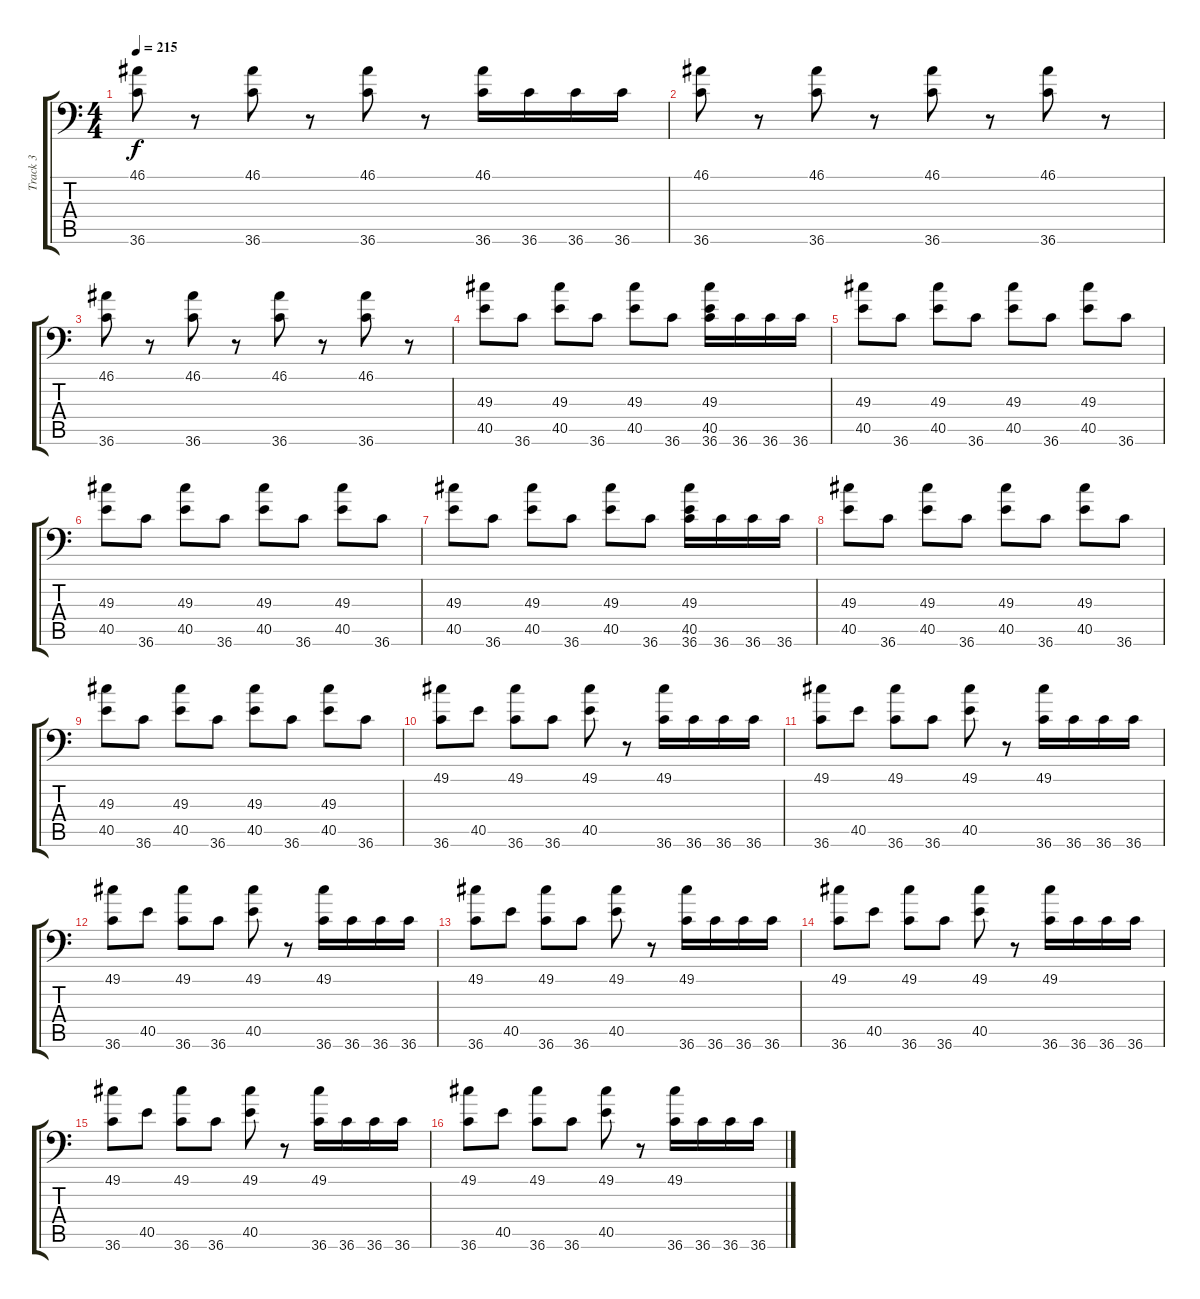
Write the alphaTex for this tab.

\track ("Track 3" "Track 3") {instrument acousticgrandpiano}
\staff {score tabs}
\tuning (C-1 C-1 C-1 C-1 C-1 C-1) {hide}
\ts (4 4)
\tempo 215
\clef f4
\ks c
(46.1 36.6).8{dy f} r.8 (46.1 36.6).8 r.8 (46.1 36.6).8 r.8 (46.1 36.6).16 36.6.16 36.6.16 36.6.16 |
(46.1 36.6).8 r.8 (46.1 36.6).8 r.8 (46.1 36.6).8 r.8 (46.1 36.6).8 r.8 |
(46.1 36.6).8 r.8 (46.1 36.6).8 r.8 (46.1 36.6).8 r.8 (46.1 36.6).8 r.8 |
(49.3 40.5).8 36.6.8 (49.3 40.5).8 36.6.8 (49.3 40.5).8 36.6.8 (49.3 40.5 36.6).16 36.6.16 36.6.16 36.6.16 |
(49.3 40.5).8 36.6.8 (49.3 40.5).8 36.6.8 (49.3 40.5).8 36.6.8 (49.3 40.5).8 36.6.8 |
(49.3 40.5).8 36.6.8 (49.3 40.5).8 36.6.8 (49.3 40.5).8 36.6.8 (49.3 40.5).8 36.6.8 |
(49.3 40.5).8 36.6.8 (49.3 40.5).8 36.6.8 (49.3 40.5).8 36.6.8 (49.3 40.5 36.6).16 36.6.16 36.6.16 36.6.16 |
(49.3 40.5).8 36.6.8 (49.3 40.5).8 36.6.8 (49.3 40.5).8 36.6.8 (49.3 40.5).8 36.6.8 |
(49.3 40.5).8 36.6.8 (49.3 40.5).8 36.6.8 (49.3 40.5).8 36.6.8 (49.3 40.5).8 36.6.8 |
(49.1 36.6).8 40.5.8 (49.1 36.6).8 36.6.8 (49.1 40.5).8 r.8 (49.1 36.6).16 36.6.16 36.6.16 36.6.16 |
(49.1 36.6).8 40.5.8 (49.1 36.6).8 36.6.8 (49.1 40.5).8 r.8 (49.1 36.6).16 36.6.16 36.6.16 36.6.16 |
(49.1 36.6).8 40.5.8 (49.1 36.6).8 36.6.8 (49.1 40.5).8 r.8 (49.1 36.6).16 36.6.16 36.6.16 36.6.16 |
(49.1 36.6).8 40.5.8 (49.1 36.6).8 36.6.8 (49.1 40.5).8 r.8 (49.1 36.6).16 36.6.16 36.6.16 36.6.16 |
(49.1 36.6).8 40.5.8 (49.1 36.6).8 36.6.8 (49.1 40.5).8 r.8 (49.1 36.6).16 36.6.16 36.6.16 36.6.16 |
(49.1 36.6).8 40.5.8 (49.1 36.6).8 36.6.8 (49.1 40.5).8 r.8 (49.1 36.6).16 36.6.16 36.6.16 36.6.16 |
(49.1 36.6).8 40.5.8 (49.1 36.6).8 36.6.8 (49.1 40.5).8 r.8 (49.1 36.6).16 36.6.16 36.6.16 36.6.16
